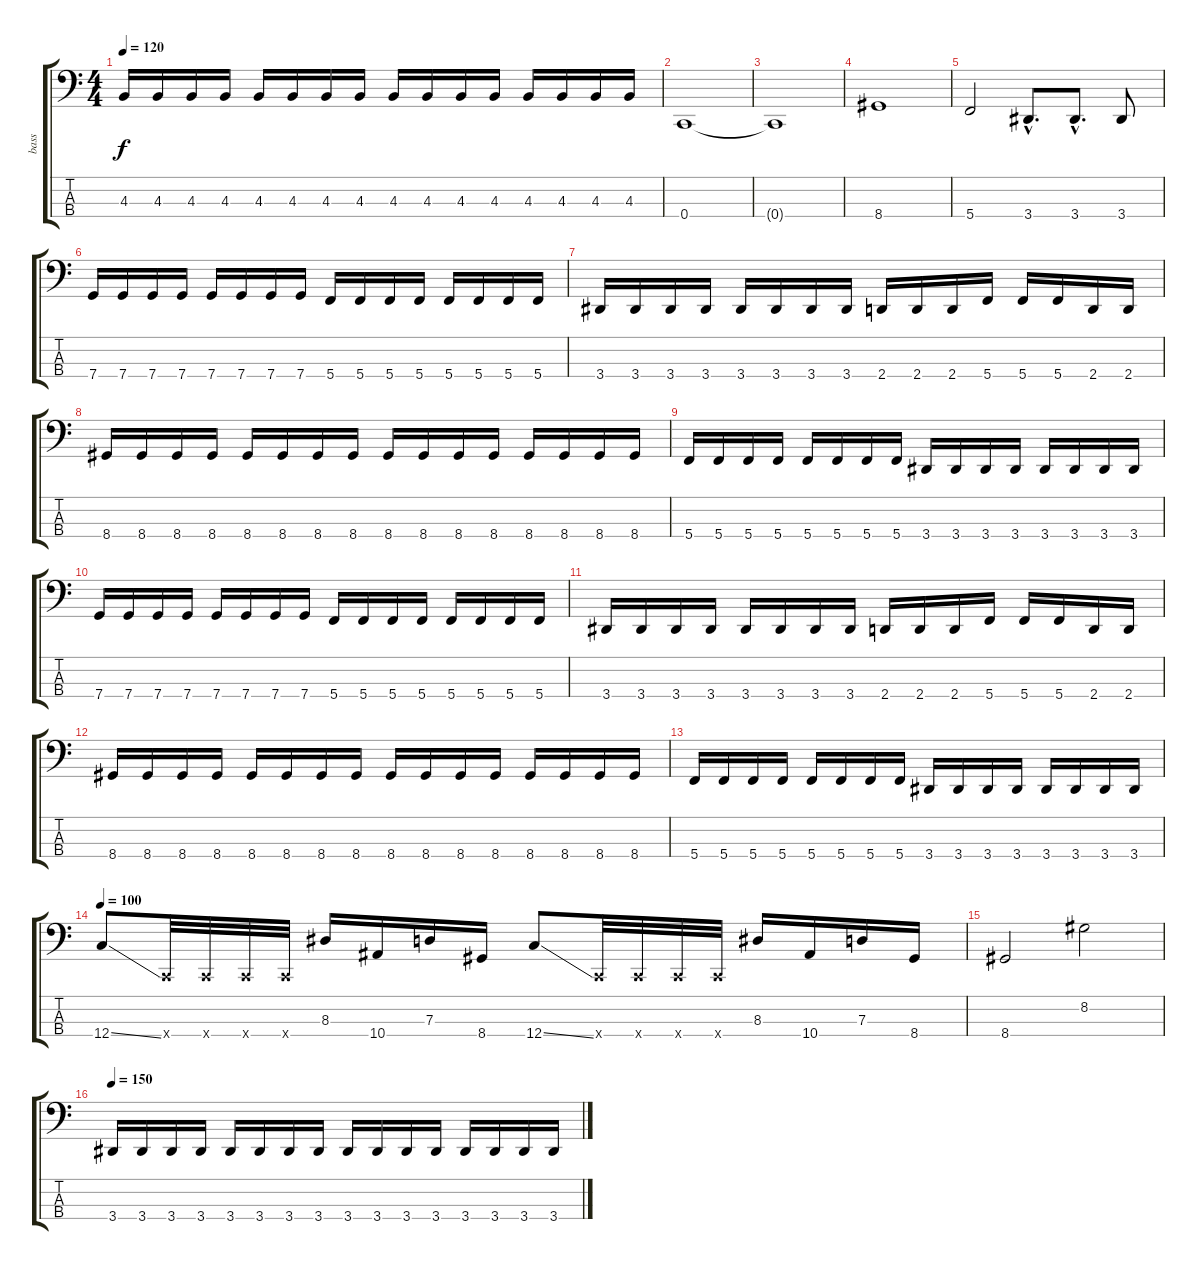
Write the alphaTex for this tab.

\track ("bass" "bass") {instrument electricbasspick}
\staff {score tabs}
\tuning (F2 C2 G1 C1) {hide}
\ts (4 4)
\tempo 120
\clef f4
\ks c
4.3.16{dy f} 4.3.16 4.3.16 4.3.16 4.3.16 4.3.16 4.3.16 4.3.16 4.3.16 4.3.16 4.3.16 4.3.16 4.3.16 4.3.16 4.3.16 4.3.16 |
0.4.1 |
0.4{t}.1 |
8.4.1 |
5.4.2 3.4{hac}.8{d} 3.4{hac}.8{d} 3.4.8 |
7.4.16 7.4.16 7.4.16 7.4.16 7.4.16 7.4.16 7.4.16 7.4.16 5.4.16 5.4.16 5.4.16 5.4.16 5.4.16 5.4.16 5.4.16 5.4.16 |
3.4.16 3.4.16 3.4.16 3.4.16 3.4.16 3.4.16 3.4.16 3.4.16 2.4.16 2.4.16 2.4.16 5.4.16 5.4.16 5.4.16 2.4.16 2.4.16 |
8.4.16 8.4.16 8.4.16 8.4.16 8.4.16 8.4.16 8.4.16 8.4.16 8.4.16 8.4.16 8.4.16 8.4.16 8.4.16 8.4.16 8.4.16 8.4.16 |
5.4.16 5.4.16 5.4.16 5.4.16 5.4.16 5.4.16 5.4.16 5.4.16 3.4.16 3.4.16 3.4.16 3.4.16 3.4.16 3.4.16 3.4.16 3.4.16 |
7.4.16 7.4.16 7.4.16 7.4.16 7.4.16 7.4.16 7.4.16 7.4.16 5.4.16 5.4.16 5.4.16 5.4.16 5.4.16 5.4.16 5.4.16 5.4.16 |
3.4.16 3.4.16 3.4.16 3.4.16 3.4.16 3.4.16 3.4.16 3.4.16 2.4.16 2.4.16 2.4.16 5.4.16 5.4.16 5.4.16 2.4.16 2.4.16 |
8.4.16 8.4.16 8.4.16 8.4.16 8.4.16 8.4.16 8.4.16 8.4.16 8.4.16 8.4.16 8.4.16 8.4.16 8.4.16 8.4.16 8.4.16 8.4.16 |
5.4.16 5.4.16 5.4.16 5.4.16 5.4.16 5.4.16 5.4.16 5.4.16 3.4.16 3.4.16 3.4.16 3.4.16 3.4.16 3.4.16 3.4.16 3.4.16 |
\tempo 100
12.4{ss}.8 0.4{x}.32 0.4{x}.32 0.4{x}.32 0.4{x}.32 8.3.16 10.4.16 7.3.16 8.4.16 12.4{ss}.8 0.4{x}.32 0.4{x}.32 0.4{x}.32 0.4{x}.32 8.3.16 10.4.16 7.3.16 8.4.16 |
8.4.2 8.2.2 |
\tempo 150
3.4.16 3.4.16 3.4.16 3.4.16 3.4.16 3.4.16 3.4.16 3.4.16 3.4.16 3.4.16 3.4.16 3.4.16 3.4.16 3.4.16 3.4.16 3.4.16
